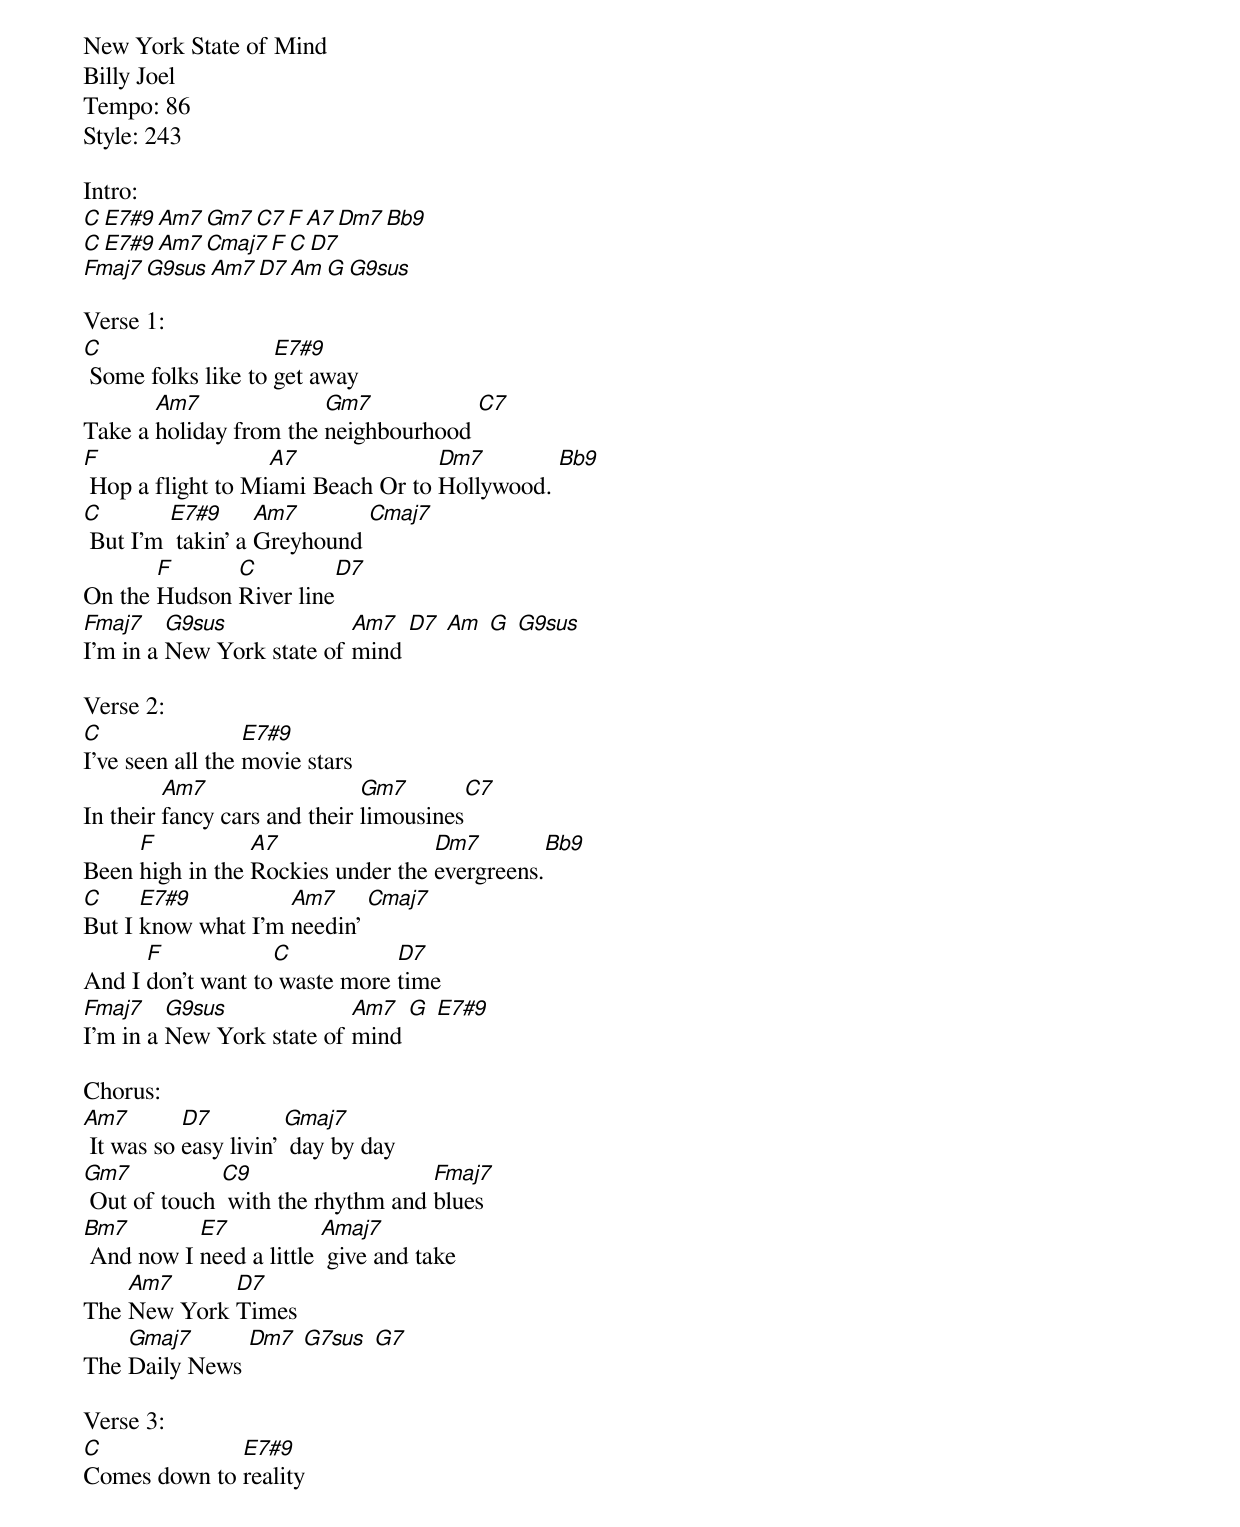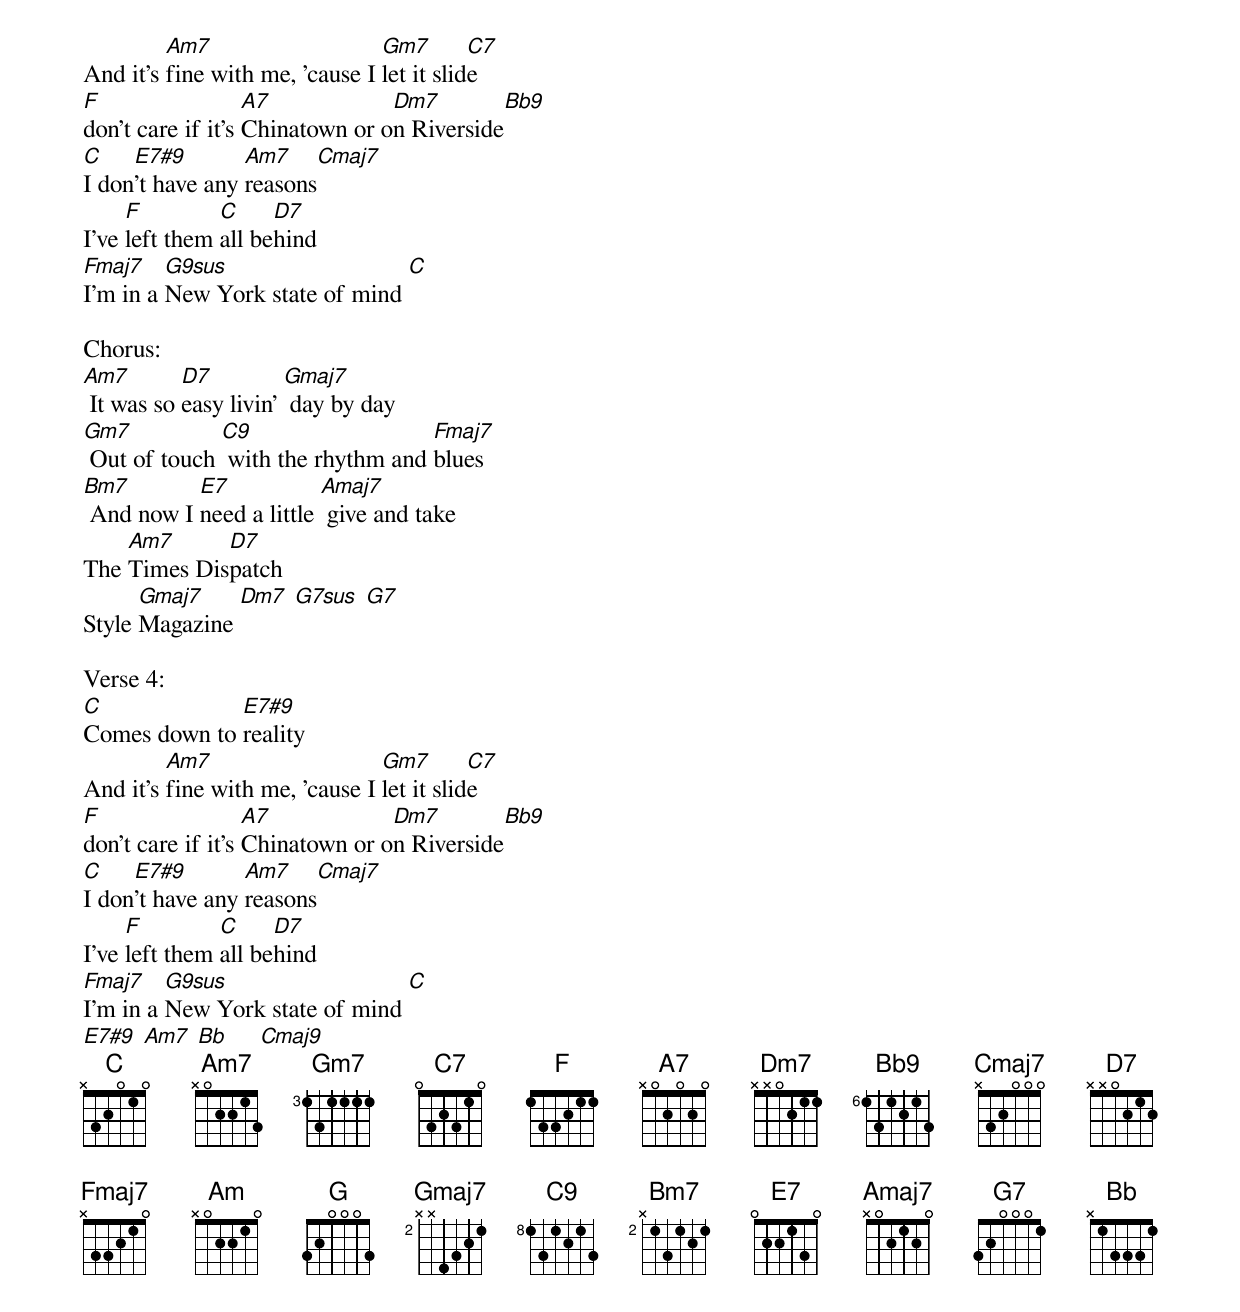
New York State of Mind
Billy Joel
Tempo: 86
Style: 243

Intro:
[C][E7#9][Am7][Gm7][C7][F][A7][Dm7][Bb9]
[C][E7#9][Am7][Cmaj7][F][C][D7]
[Fmaj7][G9sus][Am7][D7][Am][G][G9sus]

Verse 1:
[C] Some folks like to [E7#9]get away
Take a [Am7]holiday from the [Gm7]neighbourhood [C7]
[F] Hop a flight to Mi[A7]ami Beach Or to [Dm7]Hollywood. [Bb9]
[C] But I'm [E7#9] takin' a [Am7]Greyhound [Cmaj7]
On the [F]Hudson [C]River line[D7]
[Fmaj7]I'm in a [G9sus]New York state of [Am7]mind [D7] [Am] [G] [G9sus]

Verse 2:
[C]I've seen all the [E7#9]movie stars
In their [Am7]fancy cars and their [Gm7]limousines[C7]
Been [F]high in the [A7]Rockies under the [Dm7]evergreens.[Bb9]
[C]But I [E7#9]know what I'm [Am7]needin' [Cmaj7]
And I [F]don't want to[C] waste more [D7]time
[Fmaj7]I'm in a [G9sus]New York state of [Am7]mind [G] [E7#9]

Chorus:
[Am7] It was so [D7]easy livin' [Gmaj7] day by day
[Gm7] Out of touch [C9] with the rhythm and [Fmaj7]blues
[Bm7] And now I [E7]need a little [Amaj7] give and take
The [Am7]New York [D7]Times
The [Gmaj7]Daily News [Dm7] [G7sus] [G7]

Verse 3:
[C]Comes down to [E7#9]reality
And it's [Am7]fine with me, 'cause I [Gm7]let it slid[C7]e
[F]don't care if it's [A7]Chinatown or o[Dm7]n Riverside[Bb9]
[C]I don[E7#9]'t have any [Am7]reasons[Cmaj7]
I've [F]left them [C]all be[D7]hind
[Fmaj7]I'm in a [G9sus]New York state of mind [C]

Chorus:
[Am7] It was so [D7]easy livin' [Gmaj7] day by day
[Gm7] Out of touch [C9] with the rhythm and [Fmaj7]blues
[Bm7] And now I [E7]need a little [Amaj7] give and take
The [Am7]Times Dis[D7]patch
Style [Gmaj7]Magazine [Dm7] [G7sus] [G7]

Verse 4:
[C]Comes down to [E7#9]reality
And it's [Am7]fine with me, 'cause I [Gm7]let it slid[C7]e
[F]don't care if it's [A7]Chinatown or o[Dm7]n Riverside[Bb9]
[C]I don[E7#9]'t have any [Am7]reasons[Cmaj7]
I've [F]left them [C]all be[D7]hind
[Fmaj7]I'm in a [G9sus]New York state of mind [C]
[E7#9] [Am7] [Bb]     [Cmaj9]
